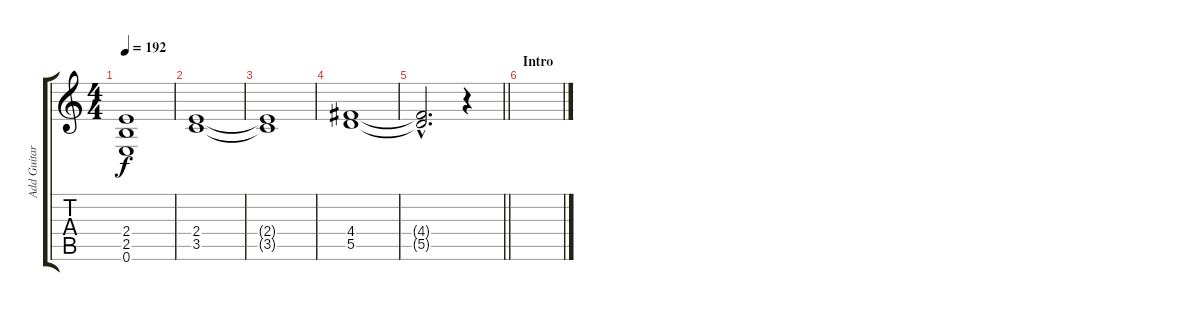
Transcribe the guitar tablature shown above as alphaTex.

\track ("Add Guitar" "Add Guitar") {instrument distortionguitar}
\staff {score tabs}
\tuning (E4 B3 G3 D3 A2 E2) {hide}
\ts (4 4)
\tempo 192
\clef g2
\ks c
(2.4{t} 2.5{t} 0.6{t}).1{dy f} |
(2.4 3.5).1 |
(2.4{t} 3.5{t}).1 |
(4.4 5.5).1 |
\barLineRight lightlight
(4.4{hac t} 5.5{hac t}).2{d} r.4 |
\section ("" "Intro")
